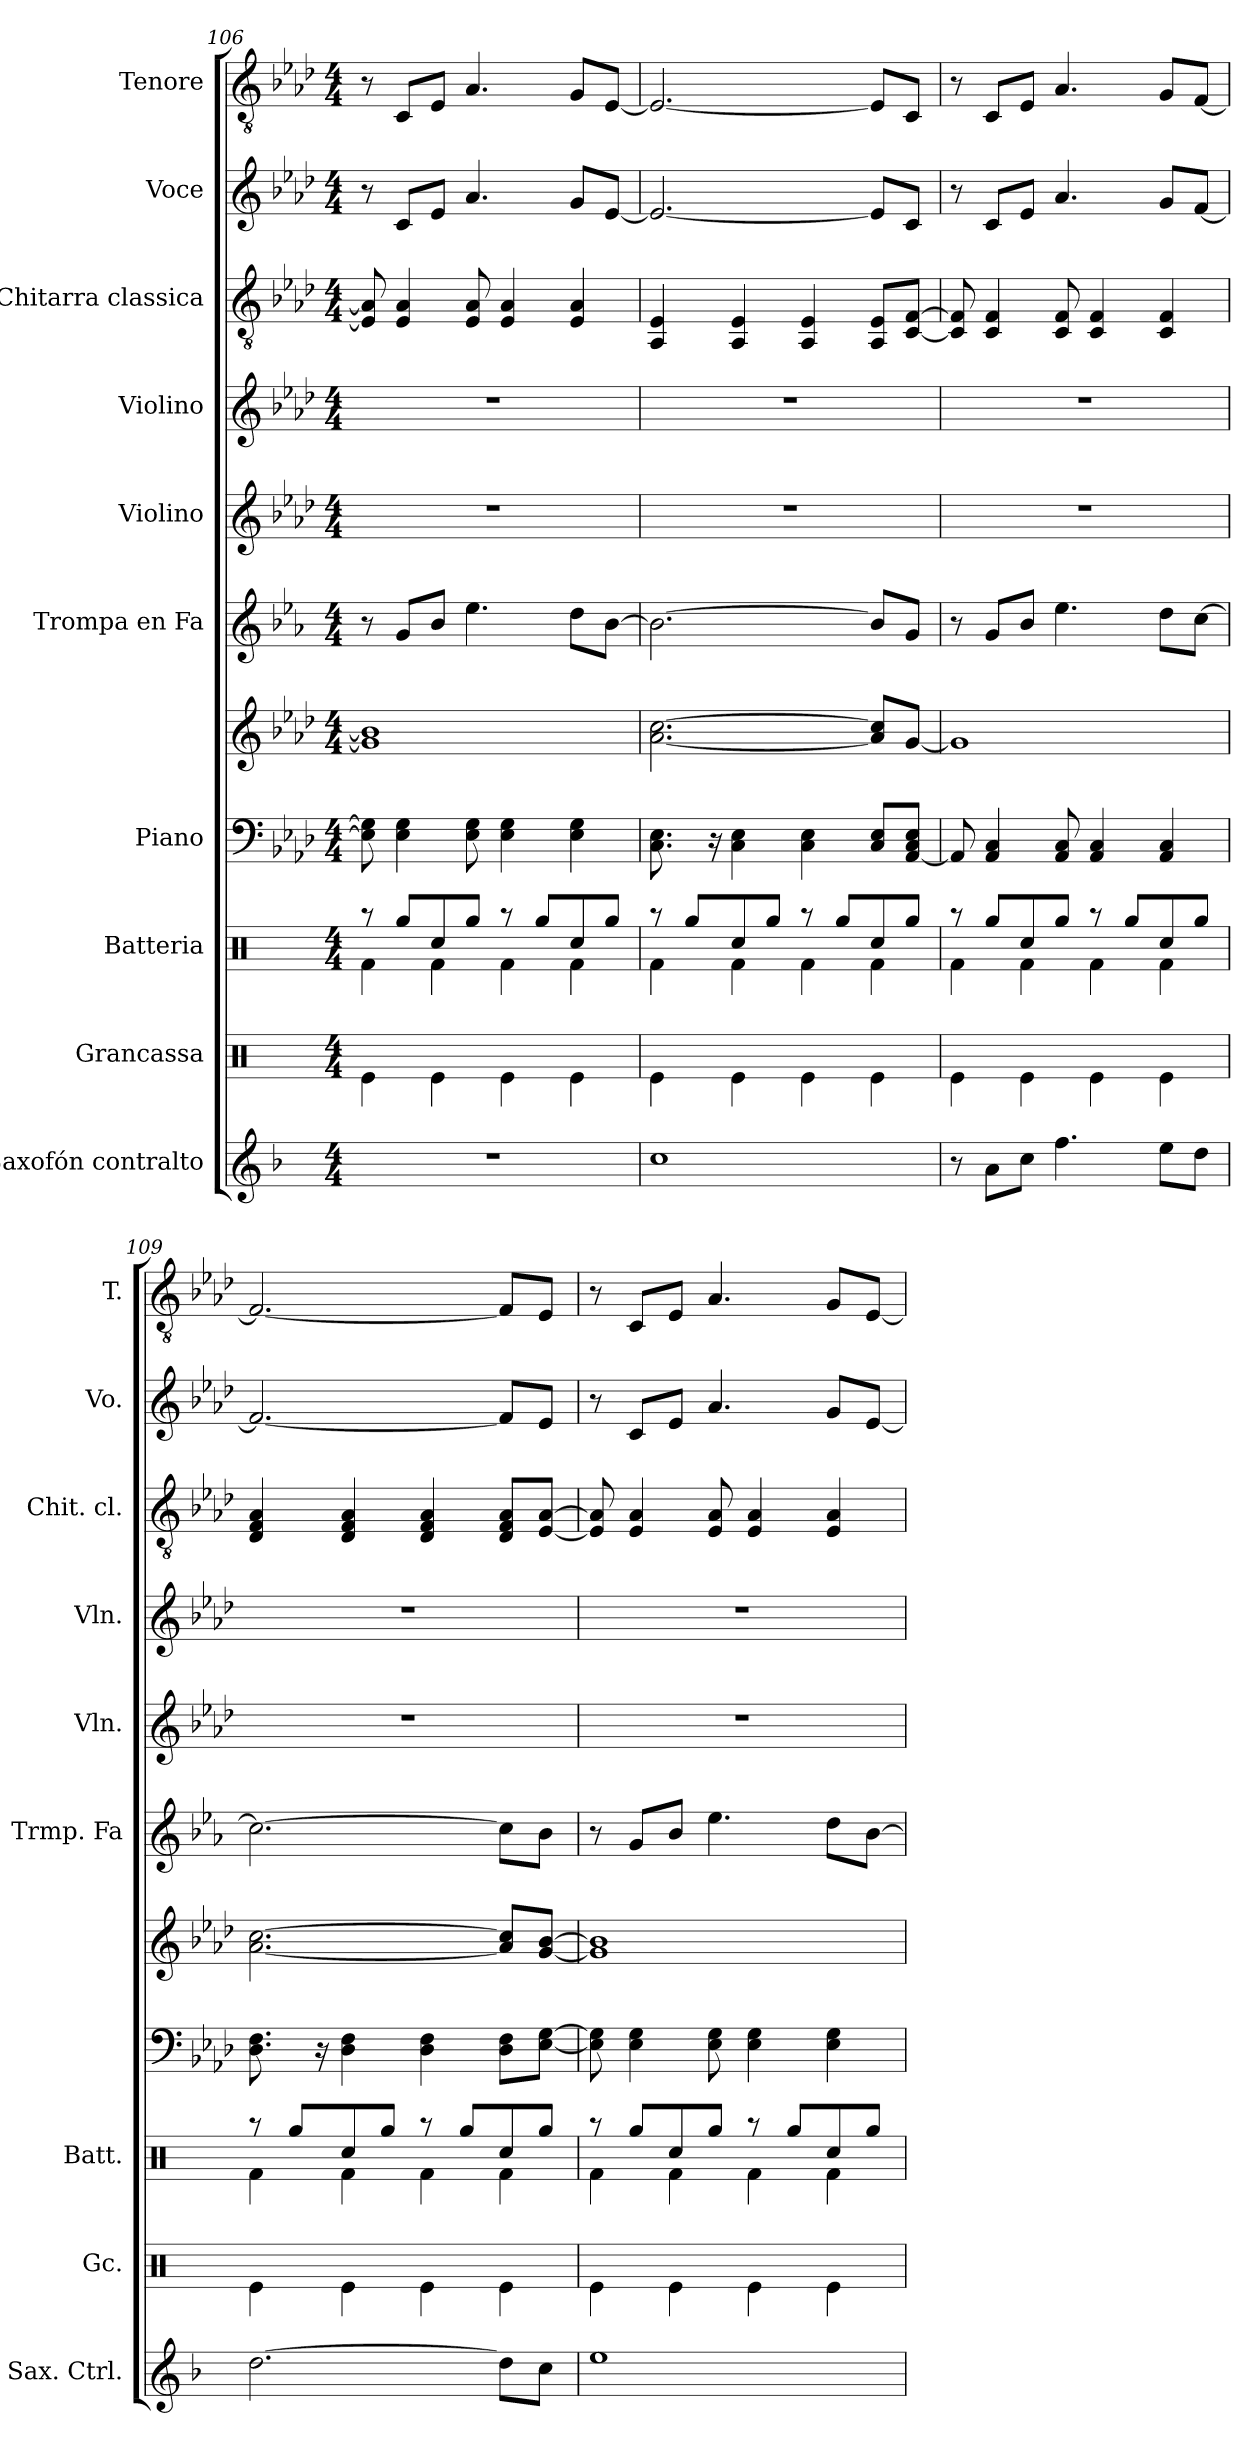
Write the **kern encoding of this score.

**kern	**kern	**kern	**kern	**kern	**kern	**kern	**kern	**kern	**kern	**kern
*part10	*part9	*part8	*part7	*part7	*part6	*part5	*part4	*part3	*part2	*part1
*staff11	*staff10	*staff9	*staff8	*staff7	*staff6	*staff5	*staff4	*staff3	*staff2	*staff1
*I"Saxofón contralto	*I"Grancassa	*I"Batteria	*I"Piano	*	*I"Trompa en Fa	*I"Violino	*I"Violino	*I"Chitarra classica	*I"Voce	*I"Tenore
*I'Sax. Ctrl.	*I'Gc.	*I'Batt.	*	*	*I'Trmp. Fa	*I'Vln.	*I'Vln.	*I'Chit. cl.	*I'Vo.	*I'T.
*clefG2	*clefX	*clefX	*clefF4	*clefG2	*clefG2	*clefG2	*clefG2	*clefGv2	*clefG2	*clefGv2
*ITrd5c9	*	*	*	*	*ITrd4c7	*	*	*	*	*
*k[b-e-a-d-]	*k[]	*k[]	*k[b-e-a-d-]	*k[b-e-a-d-]	*k[b-e-a-d-]	*k[b-e-a-d-]	*k[b-e-a-d-]	*k[b-e-a-d-]	*k[b-e-a-d-]	*k[b-e-a-d-]
*M4/4	*M4/4	*M4/4	*M4/4	*M4/4	*M4/4	*M4/4	*M4/4	*M4/4	*M4/4	*M4/4
=106	=106	=106	=106	=106	=106	=106	=106	=106	=106	=106
*	*	*^	*	*	*	*	*	*	*	*
1r	4Re\	8r	4Rf\	8E-\] 8G\]	1g] 1b-]	8r	1r	1r	8E-/] 8A-/]	8r	8r
.	.	8Rgg/L	.	4E-\ 4G\	.	8c/L	.	.	4E-/ 4A-/	8c/L	8C/L
.	4Re\	8Rcc/	4Rf\	.	.	8e-/J	.	.	.	8e-/J	8E-/J
.	.	8Rgg/J	.	8E-\ 8G\	.	4.a-\	.	.	8E-/ 8A-/	4.a-/	4.A-/
.	4Re\	8r	4Rf\	4E-\ 4G\	.	.	.	.	4E-/ 4A-/	.	.
.	.	8Rgg/L	.	.	.	.	.	.	.	.	.
.	4Re\	8Rcc/	4Rf\	4E-\ 4G\	.	8g\L	.	.	4E-/ 4A-/	8g/L	8G/L
.	.	8Rgg/J	.	.	.	[8e-\J	.	.	.	[8e-/J	[8E-/J
!!LO:PB:g=z
=107	=107	=107	=107	=107	=107	=107	=107	=107	=107	=107	=107
1e-	4Re\	8r	4Rf\	8.C\ 8.E-\	[2.a-\ [2.cc\	2.e-\_	1r	1r	4AA-/ 4E-/	2.e-/_	2.E-/_
.	.	8Rgg/L	.	.	.	.	.	.	.	.	.
.	.	.	.	16r	.	.	.	.	.	.	.
.	4Re\	8Rcc/	4Rf\	4C\ 4E-\	.	.	.	.	4AA-/ 4E-/	.	.
.	.	8Rgg/J	.	.	.	.	.	.	.	.	.
.	4Re\	8r	4Rf\	4C\ 4E-\	.	.	.	.	4AA-/ 4E-/	.	.
.	.	8Rgg/L	.	.	.	.	.	.	.	.	.
.	4Re\	8Rcc/	4Rf\	8C/ 8E-/L	8a-/] 8cc/]L	8e-/L]	.	.	8AA-/ 8E-/L	8e-/L]	8E-/L]
.	.	8Rgg/J	.	[8AA-/ 8C/ 8E-/J	[8g/J	8c/J	.	.	[8C/ [8F/J	8c/J	8C/J
=108	=108	=108	=108	=108	=108	=108	=108	=108	=108	=108	=108
8r	4Re\	8r	4Rf\	8AA-/]	1g]	8r	1r	1r	8C/] 8F/]	8r	8r
8c\L	.	8Rgg/L	.	4AA-/ 4C/	.	8c/L	.	.	4C/ 4F/	8c/L	8C/L
8e-\J	4Re\	8Rcc/	4Rf\	.	.	8e-/J	.	.	.	8e-/J	8E-/J
4.a-\	.	8Rgg/J	.	8AA-/ 8C/	.	4.a-\	.	.	8C/ 8F/	4.a-/	4.A-/
.	4Re\	8r	4Rf\	4AA-/ 4C/	.	.	.	.	4C/ 4F/	.	.
.	.	8Rgg/L	.	.	.	.	.	.	.	.	.
8g\L	4Re\	8Rcc/	4Rf\	4AA-/ 4C/	.	8g\L	.	.	4C/ 4F/	8g/L	8G/L
8f\J	.	8Rgg/J	.	.	.	[8f\J	.	.	.	[8f/J	[8F/J
=109	=109	=109	=109	=109	=109	=109	=109	=109	=109	=109	=109
[2.f\	4Re\	8r	4Rf\	8.D-\ 8.F\	[2.a-\ [2.cc\	2.f\_	1r	1r	4D-/ 4F/ 4A-/	2.f/_	2.F/_
.	.	8Rgg/L	.	.	.	.	.	.	.	.	.
.	.	.	.	16r	.	.	.	.	.	.	.
.	4Re\	8Rcc/	4Rf\	4D-\ 4F\	.	.	.	.	4D-/ 4F/ 4A-/	.	.
.	.	8Rgg/J	.	.	.	.	.	.	.	.	.
.	4Re\	8r	4Rf\	4D-\ 4F\	.	.	.	.	4D-/ 4F/ 4A-/	.	.
.	.	8Rgg/L	.	.	.	.	.	.	.	.	.
8f\L]	4Re\	8Rcc/	4Rf\	8D-\ 8F\L	8a-/] 8cc/]L	8f\L]	.	.	8D-/ 8F/ 8A-/L	8f/L]	8F/L]
8e-\J	.	8Rgg/J	.	[8E-\ [8G\J	[8g/ [8b-/J	8e-\J	.	.	[8E-/ [8A-/J	8e-/J	8E-/J
=110	=110	=110	=110	=110	=110	=110	=110	=110	=110	=110	=110
1g	4Re\	8r	4Rf\	8E-\] 8G\]	1g] 1b-]	8r	1r	1r	8E-/] 8A-/]	8r	8r
.	.	8Rgg/L	.	4E-\ 4G\	.	8c/L	.	.	4E-/ 4A-/	8c/L	8C/L
.	4Re\	8Rcc/	4Rf\	.	.	8e-/J	.	.	.	8e-/J	8E-/J
.	.	8Rgg/J	.	8E-\ 8G\	.	4.a-\	.	.	8E-/ 8A-/	4.a-/	4.A-/
.	4Re\	8r	4Rf\	4E-\ 4G\	.	.	.	.	4E-/ 4A-/	.	.
.	.	8Rgg/L	.	.	.	.	.	.	.	.	.
.	4Re\	8Rcc/	4Rf\	4E-\ 4G\	.	8g\L	.	.	4E-/ 4A-/	8g/L	8G/L
.	.	8Rgg/J	.	.	.	[8e-\J	.	.	.	[8e-/J	[8E-/J
*	*	*v	*v	*	*	*	*	*	*	*	*
=	=	=	=	=	=	=	=	=	=	=
*-	*-	*-	*-	*-	*-	*-	*-	*-	*-	*-
